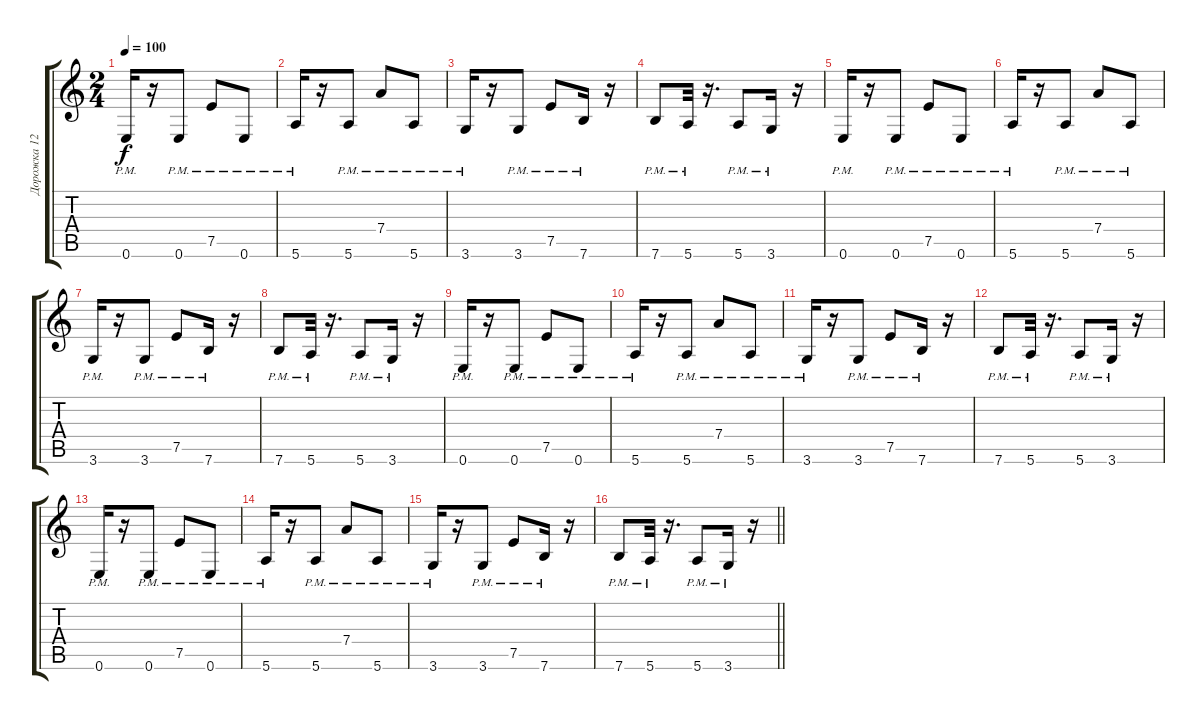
\track ("Дорожка 12" "Дорожка 12") {instrument electricguitarclean}
\staff {score tabs}
\tuning (E4 B3 G3 D3 A2 E2) {hide}
\ts (2 4)
\tempo 100
\clef g2
\ks c
0.6{pm}.16{dy f} r.16 0.6{pm}.8 7.5{pm}.8 0.6{pm}.8 |
5.6{pm}.16 r.16 5.6{pm}.8 7.4{pm}.8 5.6{pm}.8 |
3.6{pm}.16 r.16 3.6{pm}.8 7.5{pm}.8 7.6{pm}.16 r.16 |
7.6{pm}.8 5.6{pm}.32 r.16{d} 5.6{pm}.8 3.6{pm}.16 r.16 |
0.6{pm}.16 r.16 0.6{pm}.8 7.5{pm}.8 0.6{pm}.8 |
5.6{pm}.16 r.16 5.6{pm}.8 7.4{pm}.8 5.6{pm}.8 |
3.6{pm}.16 r.16 3.6{pm}.8 7.5{pm}.8 7.6{pm}.16 r.16 |
7.6{pm}.8 5.6{pm}.32 r.16{d} 5.6{pm}.8 3.6{pm}.16 r.16 |
0.6{pm}.16 r.16 0.6{pm}.8 7.5{pm}.8 0.6{pm}.8 |
5.6{pm}.16 r.16 5.6{pm}.8 7.4{pm}.8 5.6{pm}.8 |
3.6{pm}.16 r.16 3.6{pm}.8 7.5{pm}.8 7.6{pm}.16 r.16 |
7.6{pm}.8 5.6{pm}.32 r.16{d} 5.6{pm}.8 3.6{pm}.16 r.16 |
0.6{pm}.16 r.16 0.6{pm}.8 7.5{pm}.8 0.6{pm}.8 |
5.6{pm}.16 r.16 5.6{pm}.8 7.4{pm}.8 5.6{pm}.8 |
3.6{pm}.16 r.16 3.6{pm}.8 7.5{pm}.8 7.6{pm}.16 r.16 |
\barLineRight lightlight
7.6{pm}.8 5.6{pm}.32 r.16{d} 5.6{pm}.8 3.6{pm}.16 r.16
